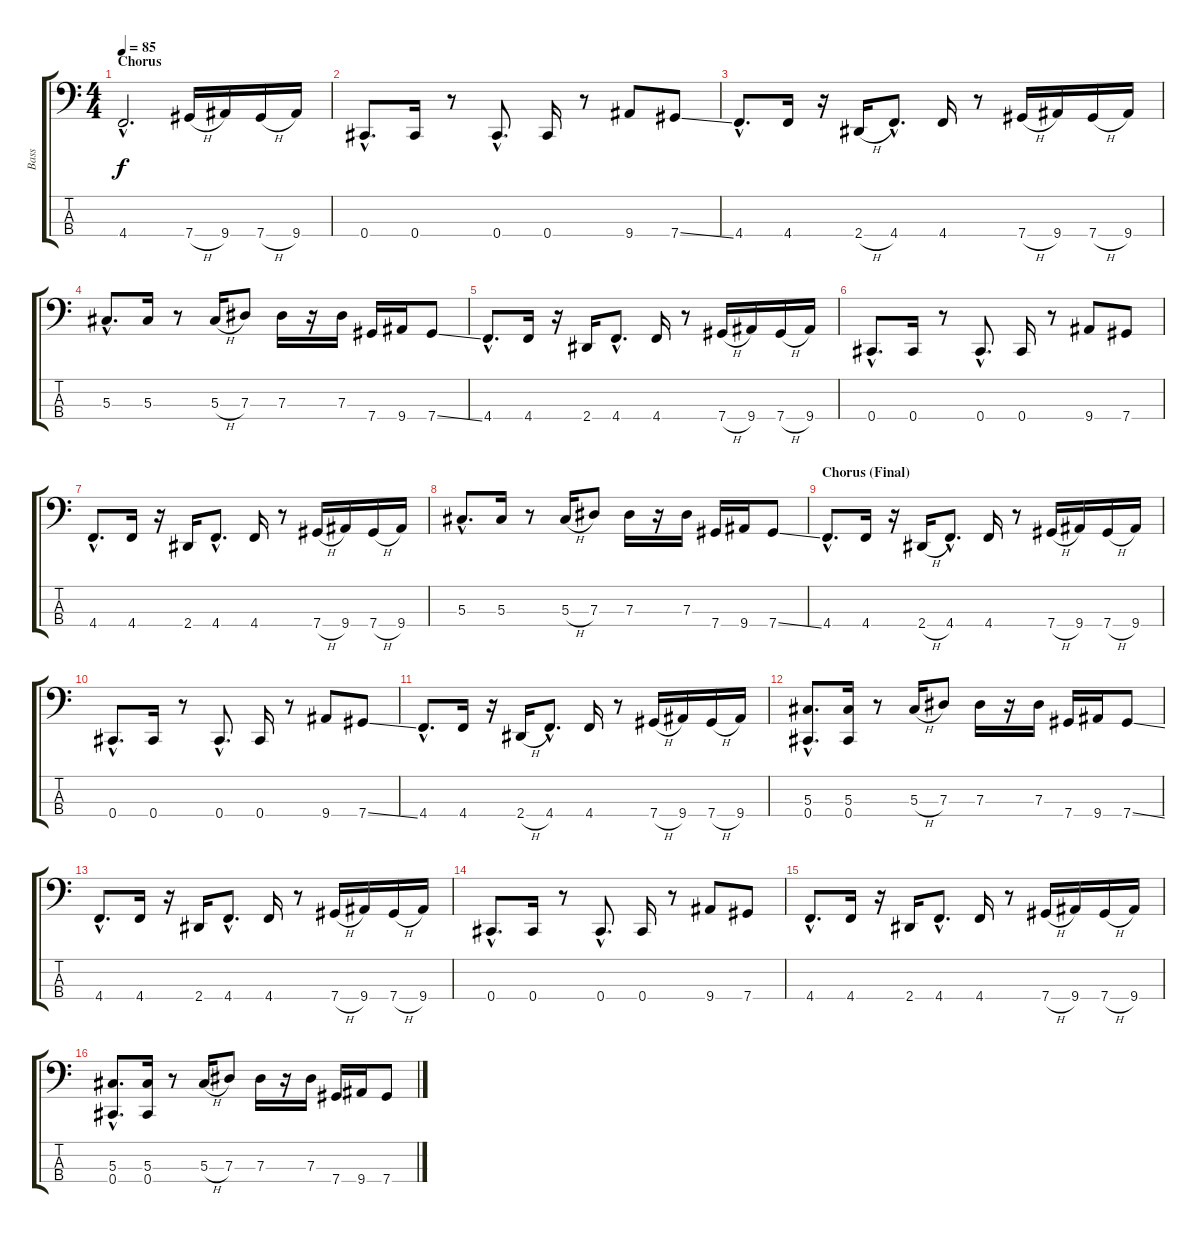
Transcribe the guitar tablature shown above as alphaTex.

\track ("Bass" "Bass") {instrument electricbassfinger}
\staff {score tabs}
\tuning (Gb2 Db2 Ab1 Db1) {hide}
\ts (4 4)
\section ("" "Chorus")
\tempo 85
\clef f4
\ks c
4.4{hac}.2{d dy f} 7.4{h}.16 9.4.16 7.4{h}.16 9.4.16 |
0.4{hac}.8{d} 0.4.16 r.8 0.4{hac}.8{d} 0.4.16 r.8 9.4.8 7.4{ss}.8 |
4.4{hac}.8{d} 4.4.16 r.16 2.4{h}.16 4.4{hac}.8{d} 4.4.16 r.8 7.4{h}.16 9.4.16 7.4{h}.16 9.4.16 |
5.3{hac}.8{d} 5.3.16 r.8 5.3{h}.16 7.3.8 7.3.16 r.16 7.3.16 7.4.16 9.4.16 7.4{ss}.8 |
4.4{hac}.8{d} 4.4.16 r.16 2.4.16 4.4{hac}.8{d} 4.4.16 r.8 7.4{h}.16 9.4.16 7.4{h}.16 9.4.16 |
0.4{hac}.8{d} 0.4.16 r.8 0.4{hac}.8{d} 0.4.16 r.8 9.4.8 7.4.8 |
4.4{hac}.8{d} 4.4.16 r.16 2.4.16 4.4{hac}.8{d} 4.4.16 r.8 7.4{h}.16 9.4.16 7.4{h}.16 9.4.16 |
5.3{hac}.8{d} 5.3.16 r.8 5.3{h}.16 7.3.8 7.3.16 r.16 7.3.16 7.4.16 9.4.16 7.4{ss}.8 |
\section ("" "Chorus (Final)")
4.4{hac}.8{d} 4.4.16 r.16 2.4{h}.16 4.4{hac}.8{d} 4.4.16 r.8 7.4{h}.16 9.4.16 7.4{h}.16 9.4.16 |
0.4{hac}.8{d} 0.4.16 r.8 0.4{hac}.8{d} 0.4.16 r.8 9.4.8 7.4{ss}.8 |
4.4{hac}.8{d} 4.4.16 r.16 2.4{h}.16 4.4{hac}.8{d} 4.4.16 r.8 7.4{h}.16 9.4.16 7.4{h}.16 9.4.16 |
(5.3{hac} 0.4{hac}).8{d} (5.3 0.4).16 r.8 5.3{h}.16 7.3.8 7.3.16 r.16 7.3.16 7.4.16 9.4.16 7.4{ss}.8 |
4.4{hac}.8{d} 4.4.16 r.16 2.4.16 4.4{hac}.8{d} 4.4.16 r.8 7.4{h}.16 9.4.16 7.4{h}.16 9.4.16 |
0.4{hac}.8{d} 0.4.16 r.8 0.4{hac}.8{d} 0.4.16 r.8 9.4.8 7.4.8 |
4.4{hac}.8{d} 4.4.16 r.16 2.4.16 4.4{hac}.8{d} 4.4.16 r.8 7.4{h}.16 9.4.16 7.4{h}.16 9.4.16 |
(5.3{hac} 0.4{hac}).8{d} (5.3 0.4).16 r.8 5.3{h}.16 7.3.8 7.3.16 r.16 7.3.16 7.4.16 9.4.16 7.4{ss}.8
